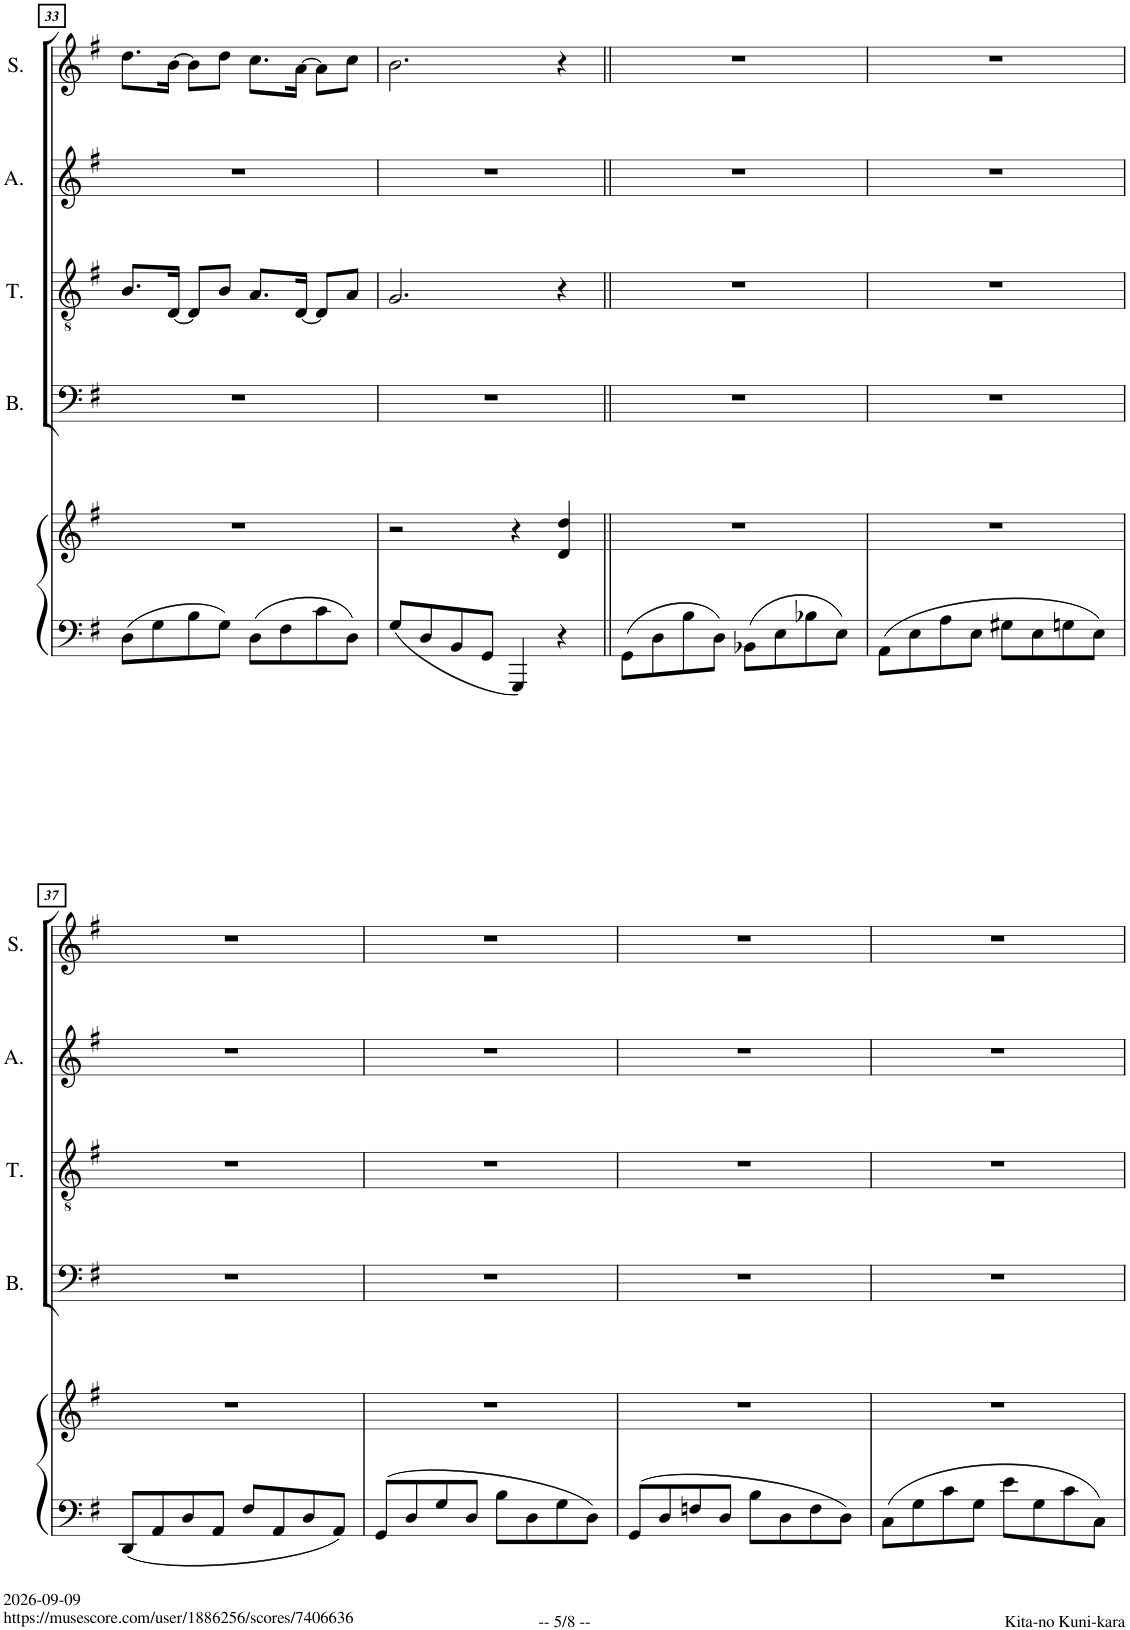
**kern	**kern	**kern	**kern	**kern	**kern
*part5	*part5	*part4	*part3	*part2	*part1
*staff6	*staff5	*staff4	*staff3	*staff2	*staff1
*I"Piano	*	*I"Bass	*I"Tenor	*I"Alto	*I"Soprano
*I'Pno	*	*I'B.	*I'T.	*I'A.	*I'S.
!!LO:PB:g=z
*clefF4	*clefG2	*clefF4	*clefGv2	*clefG2	*clefG2
*	*	*	*	*Trd1c2	*
*k[f#]	*k[f#]	*k[f#]	*k[f#]	*k[f#]	*k[f#]
*M4/4	*M4/4	*M4/4	*M4/4	*M4/4	*M4/4
=33	=33	=33	=33	=33	=33
8D\L	1r	1r	8.B/L	1r	8.dd\L
8G\	.	.	.	.	.
.	.	.	[16D/Jk	.	[16b\Jk
8B\	.	.	8D/L]	.	8b\L]
8G\J	.	.	8B/J	.	8dd\J
8D\L	.	.	8.A/L	.	8.cc\L
8F#\	.	.	.	.	.
.	.	.	[16D/Jk	.	[16a\Jk
8c\	.	.	8D/L]	.	8a\L]
8D\J	.	.	8A/J	.	8cc\J
=34	=34	=34	=34	=34	=34
8G/L	2r	1r	2.G/	1r	2.b\
8D/	.	.	.	.	.
8BB/	.	.	.	.	.
8GG/J	.	.	.	.	.
4GGG/	4r	.	.	.	.
4r	4d/ 4dd/	.	4r	.	4r
=35||	=35||	=35||	=35||	=35||	=35||
8GG\L	1r	1r	1r	1r	1r
8D\	.	.	.	.	.
8B\	.	.	.	.	.
8D\J	.	.	.	.	.
8BB-X\L	.	.	.	.	.
8E\	.	.	.	.	.
8B-X\	.	.	.	.	.
8E\J	.	.	.	.	.
=36	=36	=36	=36	=36	=36
8AA\L	1r	1r	1r	1r	1r
8E\	.	.	.	.	.
8A\	.	.	.	.	.
8E\J	.	.	.	.	.
8G#X\L	.	.	.	.	.
8E\	.	.	.	.	.
8Gn\	.	.	.	.	.
8E\J	.	.	.	.	.
!!LO:LB:g=z
=37	=37	=37	=37	=37	=37
8DD/L	1r	1r	1r	1r	1r
8AA/	.	.	.	.	.
8D/	.	.	.	.	.
8AA/J	.	.	.	.	.
8F#/L	.	.	.	.	.
8AA/	.	.	.	.	.
8D/	.	.	.	.	.
8AA/J	.	.	.	.	.
=38	=38	=38	=38	=38	=38
8GG/L	1r	1r	1r	1r	1r
8D/	.	.	.	.	.
8G/	.	.	.	.	.
8D/J	.	.	.	.	.
8B\L	.	.	.	.	.
8D\	.	.	.	.	.
8G\	.	.	.	.	.
8D\J	.	.	.	.	.
=39	=39	=39	=39	=39	=39
8GG/L	1r	1r	1r	1r	1r
8D/	.	.	.	.	.
8Fn/	.	.	.	.	.
8D/J	.	.	.	.	.
8B\L	.	.	.	.	.
8D\	.	.	.	.	.
8F\	.	.	.	.	.
8D\J	.	.	.	.	.
=40	=40	=40	=40	=40	=40
8C\L	1r	1r	1r	1r	1r
8G\	.	.	.	.	.
8c\	.	.	.	.	.
8G\J	.	.	.	.	.
8e\L	.	.	.	.	.
8G\	.	.	.	.	.
8c\	.	.	.	.	.
8C\J	.	.	.	.	.
=	=	=	=	=	=
*-	*-	*-	*-	*-	*-
